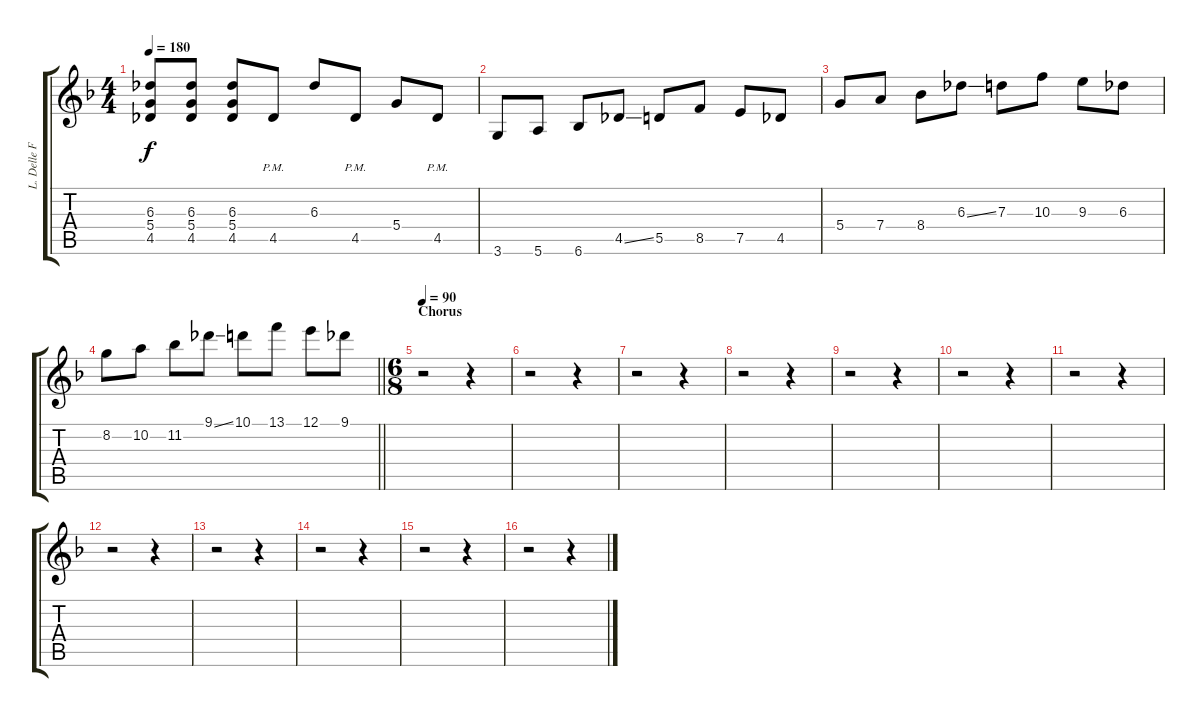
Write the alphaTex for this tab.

\track ("L. Delle Fave (Dist. Guitar R)" "L. Delle F") {instrument overdrivenguitar}
\staff {score tabs}
\tuning (E4 B3 G3 D3 A2 E2) {hide}
\ts (4 4)
\tempo 180
\clef g2
\ks dminor
(6.3 5.4 4.5).8{dy f} (6.3 5.4 4.5).8 (6.3 5.4 4.5).8 4.5{pm}.8 6.3.8 4.5{pm}.8 5.4.8 4.5{pm}.8 |
3.6.8 5.6.8 6.6.8 4.5{ss}.8 5.5.8 8.5.8 7.5.8 4.5.8 |
5.4.8 7.4.8 8.4.8 6.3{ss}.8 7.3.8 10.3.8 9.3.8 6.3.8 |
\barLineRight lightlight
8.2.8 10.2.8 11.2.8 9.1{ss}.8 10.1.8 13.1.8 12.1.8 9.1.8 |
\ts (6 8)
\section ("" "Chorus")
\tempo 90
r.2 r.4 |
r.2 r.4 |
r.2 r.4 |
r.2 r.4 |
r.2 r.4 |
r.2 r.4 |
r.2 r.4 |
r.2 r.4 |
r.2 r.4 |
r.2 r.4 |
r.2 r.4 |
r.2 r.4
